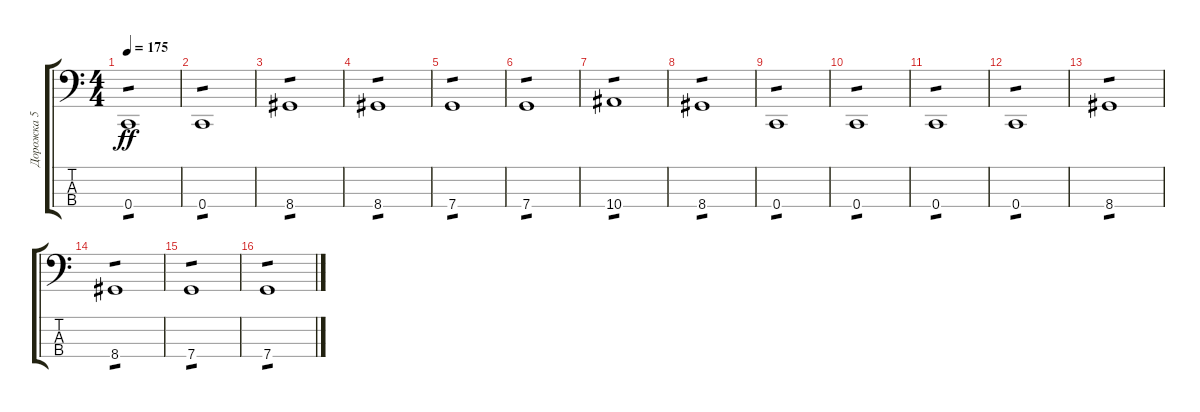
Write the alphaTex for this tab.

\track ("Дорожка 5" "Дорожка 5") {instrument electricbassfinger}
\staff {score tabs}
\tuning (Eb2 Bb1 F1 C1) {hide}
\ts (4 4)
\tempo 175
\clef f4
\ks c
0.4.1{tp 1 dy ff} |
0.4.1{tp 1} |
8.4.1{tp 1} |
8.4.1{tp 1} |
7.4.1{tp 1} |
7.4.1{tp 1} |
10.4.1{tp 1} |
8.4.1{tp 1} |
0.4.1{tp 1} |
0.4.1{tp 1} |
0.4.1{tp 1} |
0.4.1{tp 1} |
8.4.1{tp 1} |
8.4.1{tp 1} |
7.4.1{tp 1} |
7.4.1{tp 1}
